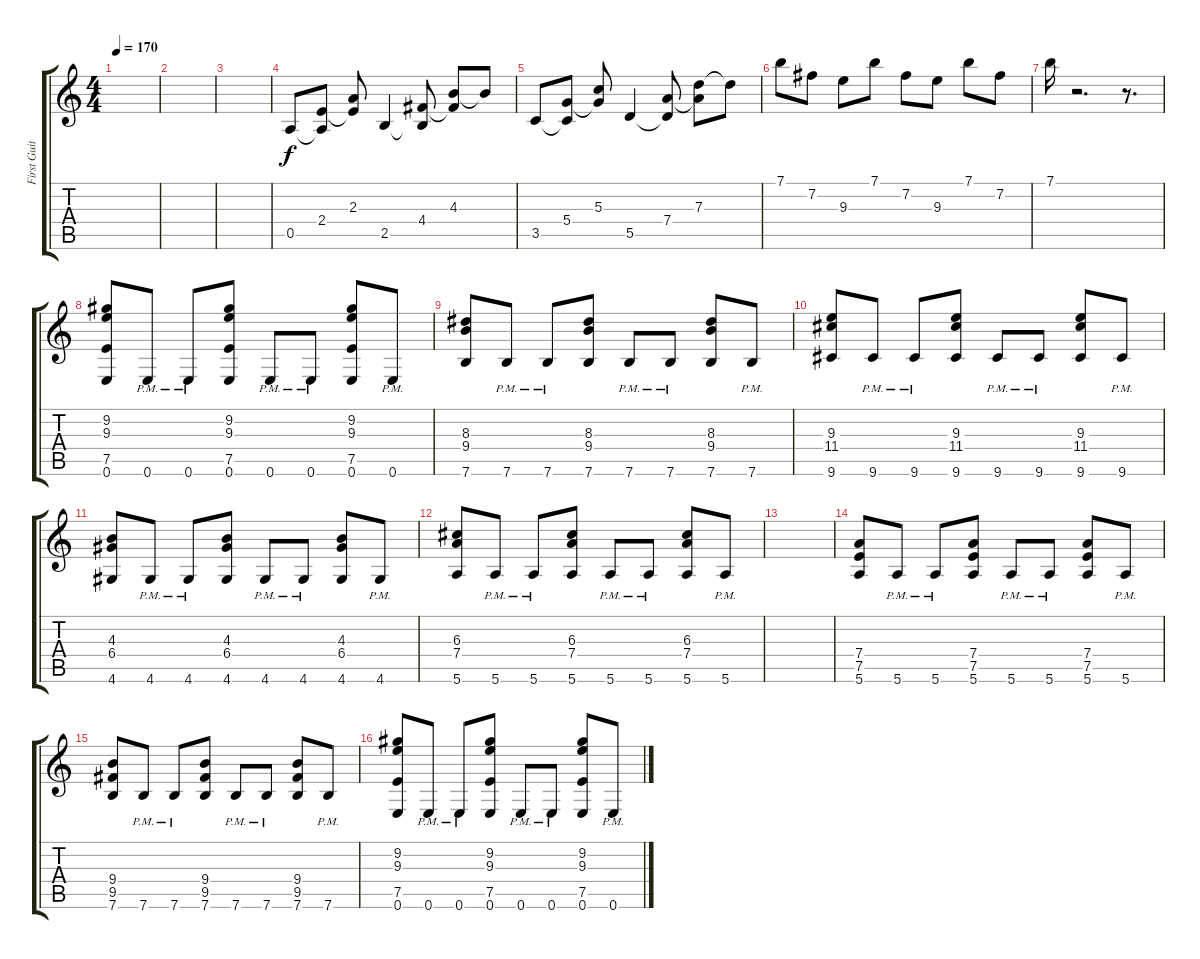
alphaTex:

\track ("First Guitar" "First Guit") {instrument distortionguitar}
\staff {score tabs}
\tuning (E4 B3 G3 D3 A2 E2) {hide}
\ts (4 4)
\tempo 170
\clef g2
\ks c
|
|
|
0.5.8 (2.4 0.5{t}).8 (2.3 2.4{t}).8 2.5.4 (4.4 2.5{t}).8 (4.3 4.4{t}).8 4.3{t}.8 |
3.5.8 (5.4 3.5{t}).8 (5.3 5.4{t}).8 5.5.4 (7.4 5.5{t}).8 (7.3 7.4{t}).8 7.3{t}.8 |
7.1.8 7.2.8 9.3.8 7.1.8 7.2.8 9.3.8 7.1.8 7.2.8 |
7.1.16 r.2{d} r.8{d} |
(9.2 9.3 7.5 0.6).8 0.6{pm}.8 0.6{pm}.8 (9.2 9.3 7.5 0.6).8 0.6{pm}.8 0.6{pm}.8 (9.2 9.3 7.5 0.6).8 0.6{pm}.8 |
(8.3 9.4 7.6).8 7.6{pm}.8 7.6{pm}.8 (8.3 9.4 7.6).8 7.6{pm}.8 7.6{pm}.8 (8.3 9.4 7.6).8 7.6{pm}.8 |
(9.3 11.4 9.6).8 9.6{pm}.8 9.6{pm}.8 (9.3 11.4 9.6).8 9.6{pm}.8 9.6{pm}.8 (9.3 11.4 9.6).8 9.6{pm}.8 |
(4.3 6.4 4.6).8 4.6{pm}.8 4.6{pm}.8 (4.3 6.4 4.6).8 4.6{pm}.8 4.6{pm}.8 (4.3 6.4 4.6).8 4.6{pm}.8 |
(6.3 7.4 5.6).8 5.6{pm}.8 5.6{pm}.8 (6.3 7.4 5.6).8 5.6{pm}.8 5.6{pm}.8 (6.3 7.4 5.6).8 5.6{pm}.8 |
|
(7.4 7.5 5.6).8 5.6{pm}.8 5.6{pm}.8 (7.4 7.5 5.6).8 5.6{pm}.8 5.6{pm}.8 (7.4 7.5 5.6).8 5.6{pm}.8 |
(9.4 9.5 7.6).8 7.6{pm}.8 7.6{pm}.8 (9.4 9.5 7.6).8 7.6{pm}.8 7.6{pm}.8 (9.4 9.5 7.6).8 7.6{pm}.8 |
(9.2 9.3 7.5 0.6).8 0.6{pm}.8 0.6{pm}.8 (9.2 9.3 7.5 0.6).8 0.6{pm}.8 0.6{pm}.8 (9.2 9.3 7.5 0.6).8 0.6{pm}.8
